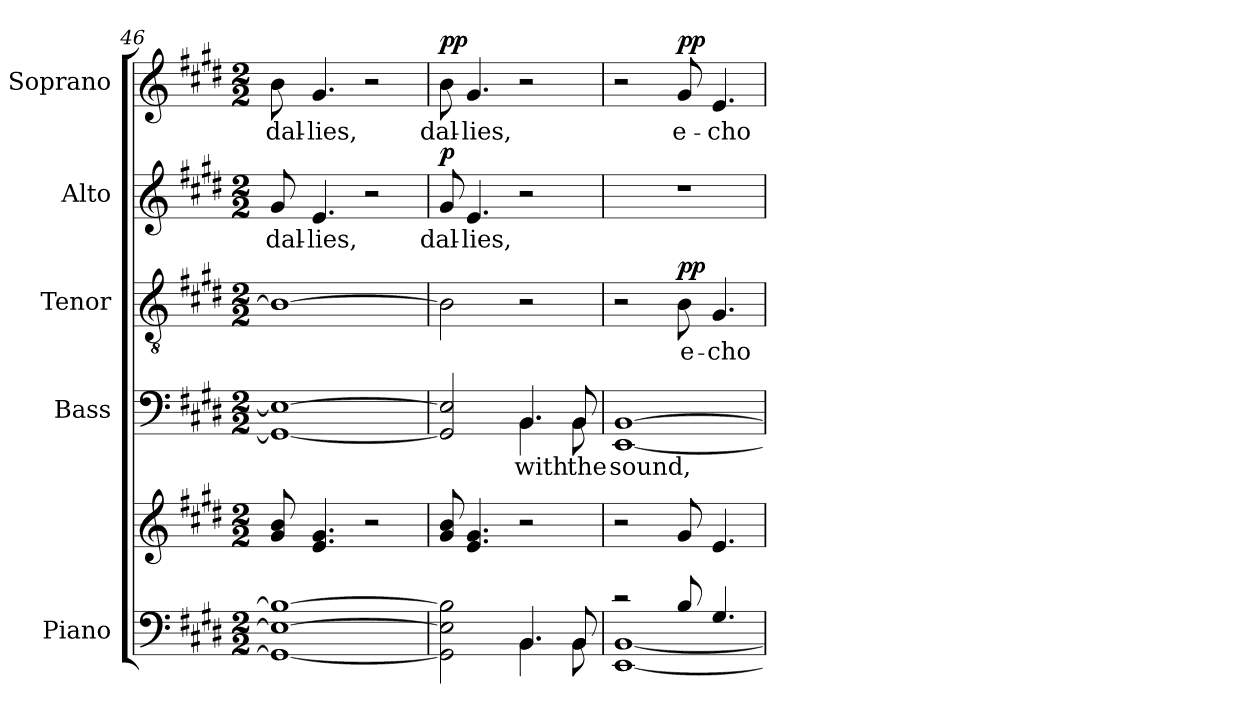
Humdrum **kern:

**kern	**kern	**kern	**text	**kern	**text	**dynam	**kern	**text	**dynam	**kern	**text	**dynam
*part5	*part5	*part4	*part4	*part3	*part3	*part3	*part2	*part2	*part2	*part1	*part1	*part1
*staff6	*staff5	*staff4	*staff4	*staff3	*staff3	*staff3	*staff2	*staff2	*staff2	*staff1	*staff1	*staff1
*I"Piano	*	*I"Bass	*	*I"Tenor	*	*	*I"Alto	*	*	*I"Soprano	*	*
*I'Pno.	*	*I'B.	*	*I'T.	*	*	*I'A.	*	*	*I'S.	*	*
*clefF4	*clefG2	*clefF4	*	*clefGv2	*	*	*clefG2	*	*	*clefG2	*	*
*	*	*	*	*ITrd7c12	*	*	*	*	*	*	*	*
*k[f#c#g#d#]	*k[f#c#g#d#]	*k[f#c#g#d#]	*	*k[f#c#g#d#]	*	*	*k[f#c#g#d#]	*	*	*k[f#c#g#d#]	*	*
*E:	*E:	*E:	*	*E:	*	*	*E:	*	*	*E:	*	*
*M2/2	*M2/2	*M2/2	*	*M2/2	*	*	*M2/2	*	*	*M2/2	*	*
=46	=46	=46	=46	=46	=46	=46	=46	=46	=46	=46	=46	=46
!	!	!	!	!	!	!	!	!LO:LY:b:color=#000000	!	!	!	!
*	*	*	*	*	*	*	*^	*	*	*	*	*
!	!	!	!	!	!	!	!	!	!	!	!	!LO:LY:b:color=#000000	!
1GG#i_ 1Ei_ 1Bi_	8g#i/ 8bi	1GG#i_ 1Ei_	.	1BBi_	.	.	8g#i/	8ryy	dal-	.	8bi\	dal-	.
!	!	!	!	!	!	!	!	!	!LO:LY:b:color=#000000	!	!	!	!
!	!	!	!	!	!	!	!	!	!	!	!	!LO:LY:b:color=#000000	!
.	4.ei/ 4.g#i	.	.	.	.	.	4.ei/	4.ryy	-lies,	.	4.g#i/	-lies,	.
.	2r	.	.	.	.	.	2r	2ryy	.	.	2r	.	.
*	*	*	*	*	*	*	*v	*v	*	*	*	*	*
=47	=47	=47	=47	=47	=47	=47	=47	=47	=47	=47	=47	=47
*^	*	*^	*	*	*	*	*	*	*	*	*	*
*	*	*	*	*	*	*	*	*	*^	*	*	*	*	*
!	!	!	!	!	!	!	!	!	!	!	!LO:LY:b:color=#000000	!	!	!	!
*	*	*	*	*	*	*	*	*	*v	*v	*	*	*	*	*
*	*	*	*	*	*	*	*	*	*^	*	*	*	*	*
!	!	!	!	!	!	!	!	!	!	!	!	!	!	!LO:LY:b:color=#000000	!
*	*	*	*	*	*	*	*	*	*v	*v	*	*	*	*	*
2GG#i\] 2Ei] 2Bi]	2ryy	8g#i/ 8bi	2GG#i/] 2Ei]	2ryy	.	2BBi\]	.	.	8g#i/	dal-	p	8bi\	dal-	pp
!	!	!	!	!	!	!	!	!	!	!LO:LY:b:color=#000000	!	!	!	!
!	!	!	!	!	!	!	!	!	!	!	!	!	!LO:LY:b:color=#000000	!
.	.	4.ei/ 4.g#i	.	.	.	.	.	.	4.ei/	-lies,	.	4.g#i/	-lies,	.
!	!	!	!	!	!LO:LY:b:color=#000000	!	!	!	!	!	!	!	!	!
4.BBi/	4.BBi\	2r	4.BBi/	4.BBi\	with	2r	.	.	2r	.	.	2r	.	.
!	!	!	!	!	!LO:LY:b:color=#000000	!	!	!	!	!	!	!	!	!
8BBi/	8BBi\	.	8BBi/	8BBi\	the	.	.	.	.	.	.	.	.	.
*	*	*	*v	*v	*	*	*	*	*	*	*	*	*	*
!!LO:LB:g=z
=48	=48	=48	=48	=48	=48	=48	=48	=48	=48	=48	=48	=48	=48
*	*	*	*^	*	*	*	*	*	*	*	*	*	*
!	!	!	!	!	!LO:LY:b:color=#000000	!	!	!	!	!	!	!	!	!
*	*	*	*v	*v	*	*	*	*	*	*	*	*	*	*
2r	[1EEi [1BBi	2r	[1EEi [1BBi	sound,	2r	.	.	1r	.	.	2r	.	.
!	!	!	!	!	!	!LO:LY:b:color=#000000	!	!	!	!	!	!	!
!	!	!	!	!	!	!	!	!	!	!	!	!LO:LY:b:color=#000000	!
8Bi/	.	8g#i/	.	.	8BBi\	e-	pp	.	.	.	8g#i/	e-	pp
!	!	!	!	!	!	!LO:LY:b:color=#000000	!	!	!	!	!	!	!
!	!	!	!	!	!	!	!	!	!	!	!	!LO:LY:b:color=#000000	!
4.G#i/	.	4.ei/	.	.	4.GG#i/	-cho	.	.	.	.	4.ei/	-cho	.
*v	*v	*	*	*	*	*	*	*	*	*	*	*	*
=	=	=	=	=	=	=	=	=	=	=	=	=
*-	*-	*-	*-	*-	*-	*-	*-	*-	*-	*-	*-	*-
